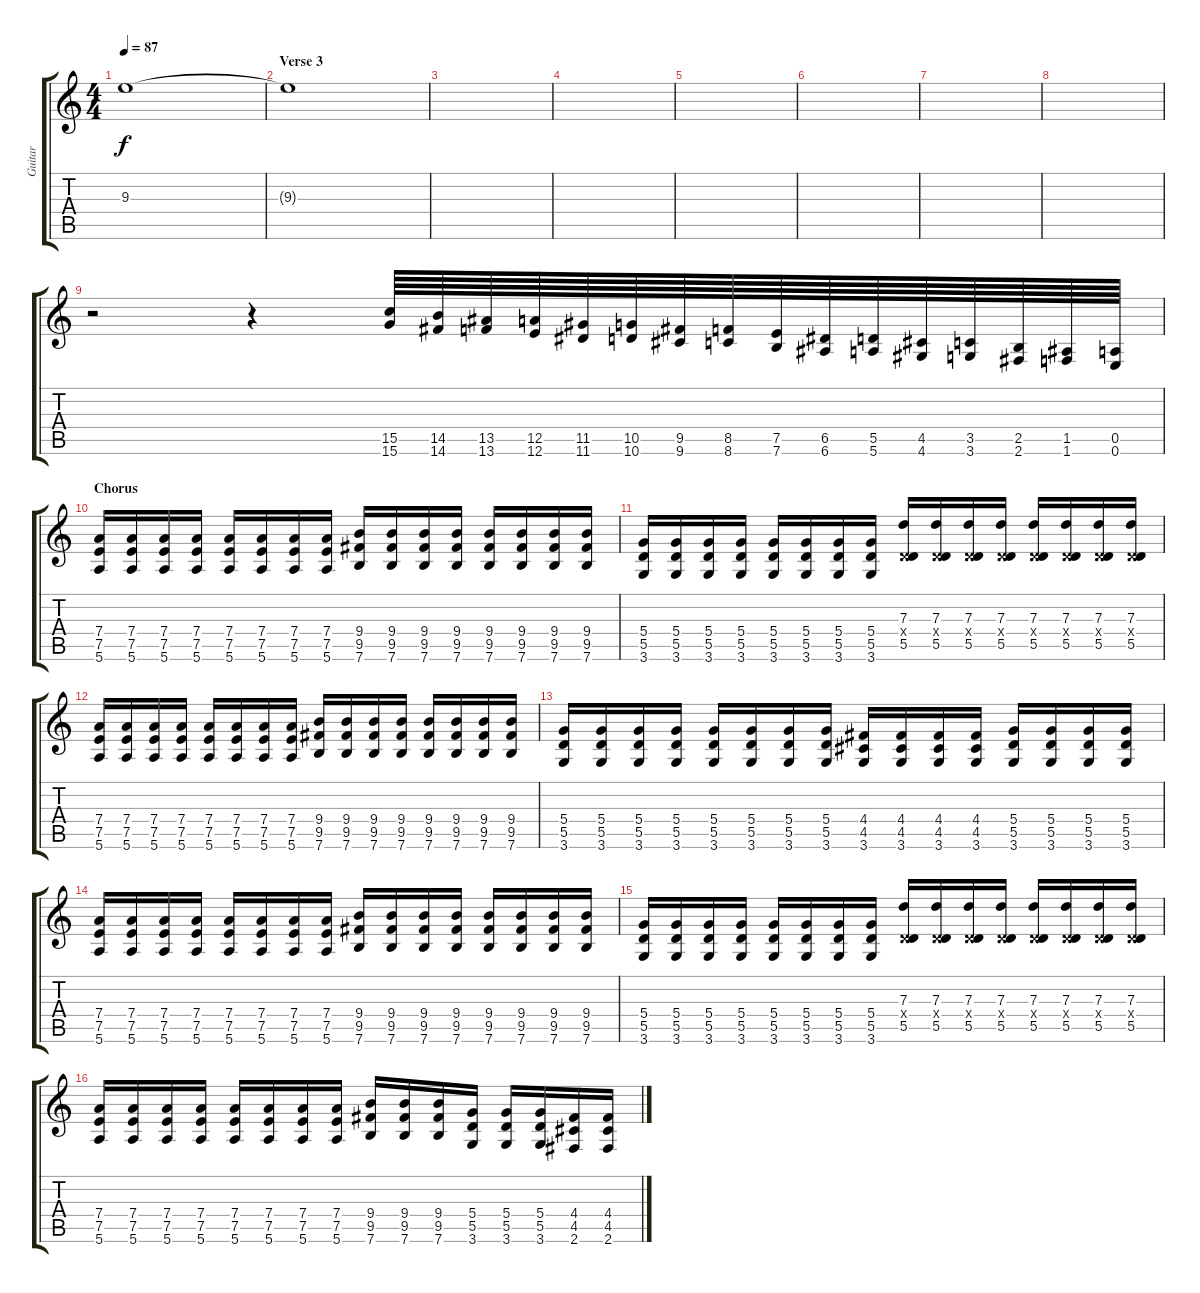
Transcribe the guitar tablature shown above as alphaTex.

\track ("Guitar" "Guitar") {instrument distortionguitar}
\staff {score tabs}
\tuning (E4 B3 G3 D3 A2 E2) {hide}
\ts (4 4)
\tempo 87
\clef g2
\ks c
9.3.1{dy f volume 0} |
\section ("" "Verse 3")
9.3{t}.1 |
|
|
|
|
|
|
r.2 r.4 (15.5 15.6).64{volume 13} (14.5 14.6).64 (13.5 13.6).64 (12.5 12.6).64 (11.5 11.6).64 (10.5 10.6).64 (9.5 9.6).64 (8.5 8.6).64 (7.5 7.6).64 (6.5 6.6).64 (5.5 5.6).64 (4.5 4.6).64 (3.5 3.6).64 (2.5 2.6).64 (1.5 1.6).64 (0.5 0.6).64 |
\section ("" "Chorus")
(7.4 7.5 5.6).16 (7.4 7.5 5.6).16 (7.4 7.5 5.6).16 (7.4 7.5 5.6).16 (7.4 7.5 5.6).16 (7.4 7.5 5.6).16 (7.4 7.5 5.6).16 (7.4 7.5 5.6).16 (9.4 9.5 7.6).16 (9.4 9.5 7.6).16 (9.4 9.5 7.6).16 (9.4 9.5 7.6).16 (9.4 9.5 7.6).16 (9.4 9.5 7.6).16 (9.4 9.5 7.6).16 (9.4 9.5 7.6).16 |
(5.4 5.5 3.6).16 (5.4 5.5 3.6).16 (5.4 5.5 3.6).16 (5.4 5.5 3.6).16 (5.4 5.5 3.6).16 (5.4 5.5 3.6).16 (5.4 5.5 3.6).16 (5.4 5.5 3.6).16 (7.3 0.4{x} 5.5).16 (7.3 0.4{x} 5.5).16 (7.3 0.4{x} 5.5).16 (7.3 0.4{x} 5.5).16 (7.3 0.4{x} 5.5).16 (7.3 0.4{x} 5.5).16 (7.3 0.4{x} 5.5).16 (7.3 0.4{x} 5.5).16 |
(7.4 7.5 5.6).16 (7.4 7.5 5.6).16 (7.4 7.5 5.6).16 (7.4 7.5 5.6).16 (7.4 7.5 5.6).16 (7.4 7.5 5.6).16 (7.4 7.5 5.6).16 (7.4 7.5 5.6).16 (9.4 9.5 7.6).16 (9.4 9.5 7.6).16 (9.4 9.5 7.6).16 (9.4 9.5 7.6).16 (9.4 9.5 7.6).16 (9.4 9.5 7.6).16 (9.4 9.5 7.6).16 (9.4 9.5 7.6).16 |
(5.4 5.5 3.6).16 (5.4 5.5 3.6).16 (5.4 5.5 3.6).16 (5.4 5.5 3.6).16 (5.4 5.5 3.6).16 (5.4 5.5 3.6).16 (5.4 5.5 3.6).16 (5.4 5.5 3.6).16 (4.4 4.5 3.6).16 (4.4 4.5 3.6).16 (4.4 4.5 3.6).16 (4.4 4.5 3.6).16 (5.4 5.5 3.6).16 (5.4 5.5 3.6).16 (5.4 5.5 3.6).16 (5.4 5.5 3.6).16 |
(7.4 7.5 5.6).16 (7.4 7.5 5.6).16 (7.4 7.5 5.6).16 (7.4 7.5 5.6).16 (7.4 7.5 5.6).16 (7.4 7.5 5.6).16 (7.4 7.5 5.6).16 (7.4 7.5 5.6).16 (9.4 9.5 7.6).16 (9.4 9.5 7.6).16 (9.4 9.5 7.6).16 (9.4 9.5 7.6).16 (9.4 9.5 7.6).16 (9.4 9.5 7.6).16 (9.4 9.5 7.6).16 (9.4 9.5 7.6).16 |
(5.4 5.5 3.6).16 (5.4 5.5 3.6).16 (5.4 5.5 3.6).16 (5.4 5.5 3.6).16 (5.4 5.5 3.6).16 (5.4 5.5 3.6).16 (5.4 5.5 3.6).16 (5.4 5.5 3.6).16 (7.3 0.4{x} 5.5).16 (7.3 0.4{x} 5.5).16 (7.3 0.4{x} 5.5).16 (7.3 0.4{x} 5.5).16 (7.3 0.4{x} 5.5).16 (7.3 0.4{x} 5.5).16 (7.3 0.4{x} 5.5).16 (7.3 0.4{x} 5.5).16 |
(7.4 7.5 5.6).16 (7.4 7.5 5.6).16 (7.4 7.5 5.6).16 (7.4 7.5 5.6).16 (7.4 7.5 5.6).16 (7.4 7.5 5.6).16 (7.4 7.5 5.6).16 (7.4 7.5 5.6).16 (9.4 9.5 7.6).16 (9.4 9.5 7.6).16 (9.4 9.5 7.6).16 (5.4 5.5 3.6).16 (5.4 5.5 3.6).16 (5.4 5.5 3.6).16 (4.4 4.5 2.6).16 (4.4 4.5 2.6).16
